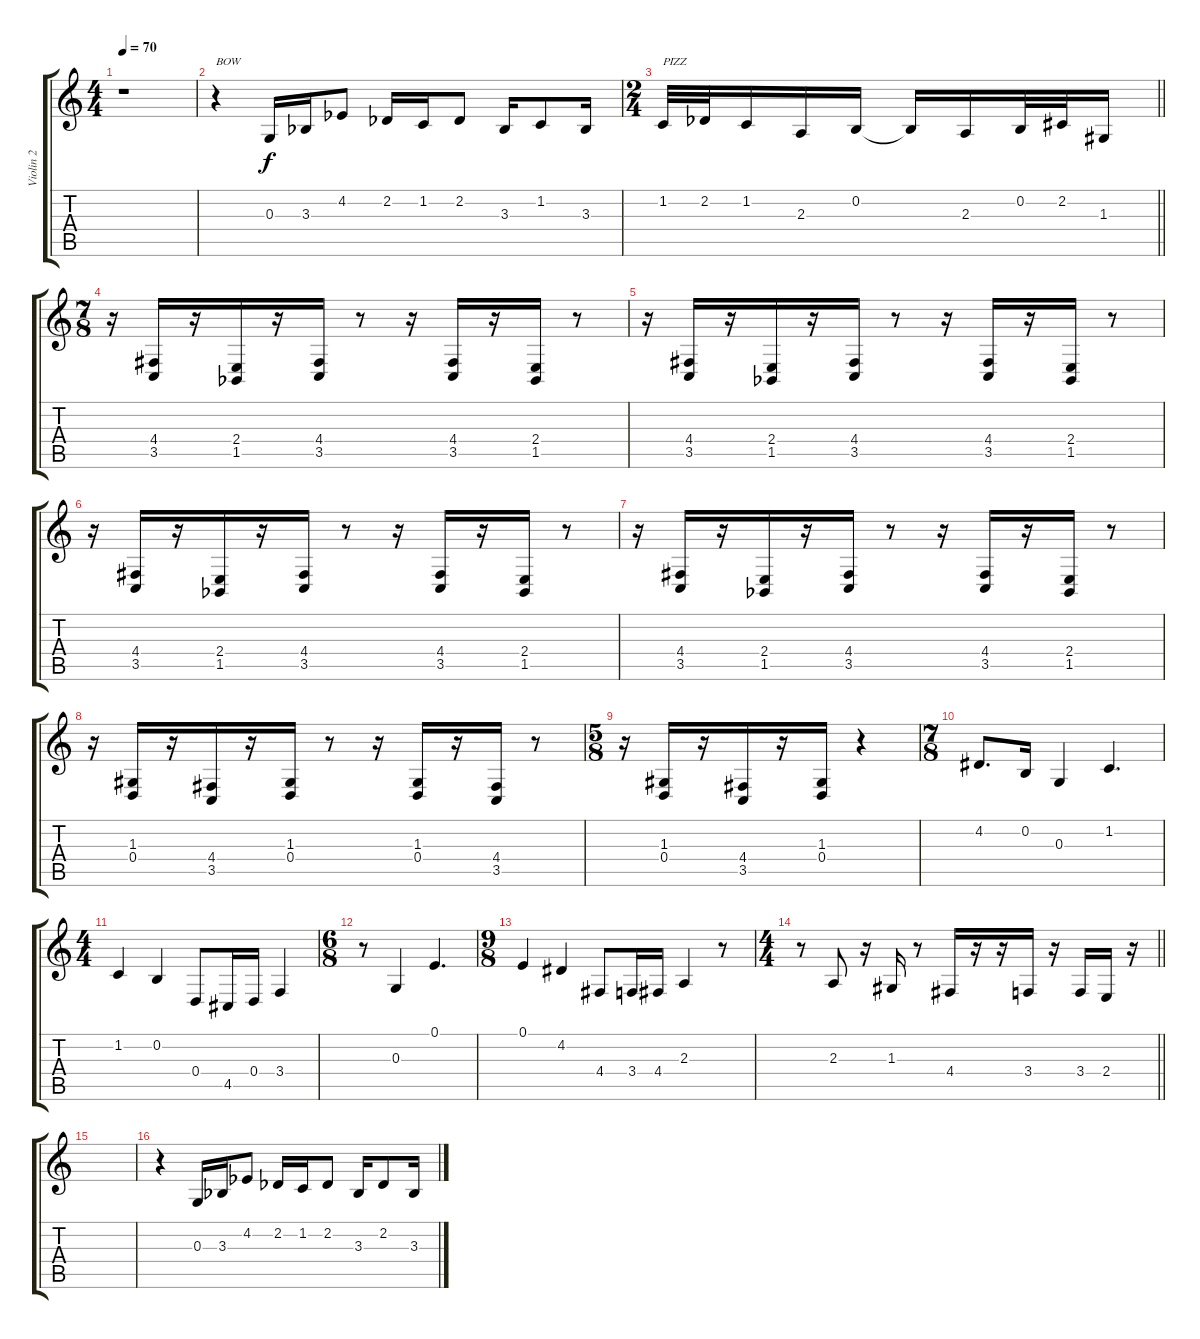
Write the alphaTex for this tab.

\track ("Violin 2" "Violin 2") {instrument violin}
\staff {score tabs}
\tuning (E4 B3 G3 D3 A2 E2) {hide}
\ts (4 4)
\tempo 70
\clef g2
\ks c
r.1{dy f} |
r.4{txt "BOW" instrument violin} 0.3.16 3.3{acc b}.16 4.2{acc b}.8 2.2{acc b}.16 1.2.16 2.2{acc b}.8 3.3{acc b}.16 1.2.8 3.3{acc b}.16 |
\ts (2 4)
\barLineRight lightlight
1.2.32{txt "PIZZ" instrument pizzicatostrings} 2.2{acc b}.32 1.2.16 2.3.16 0.2.16 0.2{t}.16 2.3.16 0.2.32 2.2.32 1.3.16 |
\ts (7 8)
r.16 (4.4 3.5).16 r.16 (2.4 1.5{acc b}).16 r.16 (4.4 3.5).16 r.8 r.16 (4.4 3.5).16 r.16 (2.4 1.5{acc b}).16 r.8 |
r.16 (4.4 3.5).16 r.16 (2.4 1.5{acc b}).16 r.16 (4.4 3.5).16 r.8 r.16 (4.4 3.5).16 r.16 (2.4 1.5{acc b}).16 r.8 |
r.16 (4.4 3.5).16 r.16 (2.4 1.5{acc b}).16 r.16 (4.4 3.5).16 r.8 r.16 (4.4 3.5).16 r.16 (2.4 1.5{acc b}).16 r.8 |
r.16 (4.4 3.5).16 r.16 (2.4 1.5{acc b}).16 r.16 (4.4 3.5).16 r.8 r.16 (4.4 3.5).16 r.16 (2.4 1.5{acc b}).16 r.8 |
r.16 (1.3 0.4).16 r.16 (4.4 3.5).16 r.16 (1.3 0.4).16 r.8 r.16 (1.3 0.4).16 r.16 (4.4 3.5).16 r.8 |
\ts (5 8)
r.16 (1.3 0.4).16 r.16 (4.4 3.5).16 r.16 (1.3 0.4).16 r.4 |
\ts (7 8)
4.2.8{d} 0.2.16 0.3.4 1.2.4{d} |
\ts (4 4)
1.2.4 0.2.4 0.4.8 4.5.16 0.4.16 3.4.4 |
\ts (6 8)
r.8 0.3.4 0.1.4{d} |
\ts (9 8)
0.1.4 4.2.4 4.4.8 3.4.16 4.4.16 2.3.4 r.8 |
\ts (4 4)
\barLineRight lightlight
r.8 2.3.8 r.16 1.3.16 r.8 4.4.16 r.16 r.16 3.4.16 r.16 3.4.16 2.4.16 r.16 |
|
r.4 0.3.16 3.3{acc b}.16 4.2{acc b}.8 2.2{acc b}.16 1.2.16 2.2{acc b}.8 3.3{acc b}.16 2.2{acc b}.8 3.3{acc b}.16
